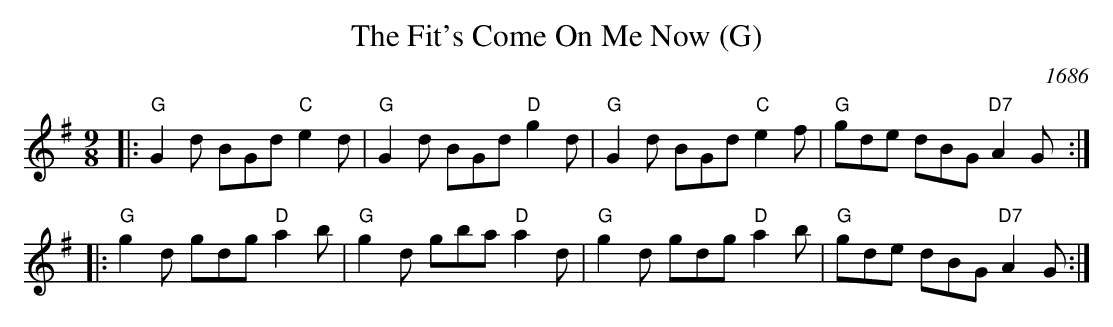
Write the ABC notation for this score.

X:1
T: The Fit's Come On Me Now (G)
O: 1686
M: 9/8
L: 1/8
K: G
|: "G"G2d BGd "C"e2d |  "G"G2d BGd "D"g2d |  "G"G2d BGd "C"e2f | "G"gde dBG "D7"A2G :|
|: "G"g2d gdg "D"a2b | "G"g2d gba "D"a2d | "G"g2d gdg "D"a2b | "G"gde dBG "D7"A2G :|
